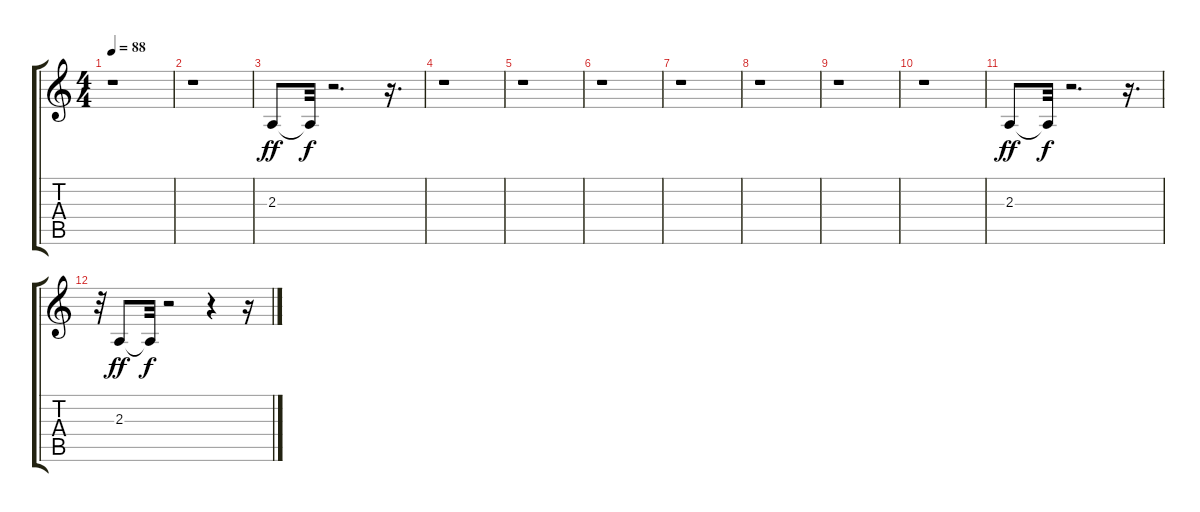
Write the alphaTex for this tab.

\track "" {instrument applause}
\staff {score tabs}
\tuning (E4 B3 G3 D3 A2 E2) {hide}
\ts (4 4)
\tempo 88
\clef g2
\ks c
r.1{dy ff} |
r.1 |
2.3.8 2.3{t}.32{dy f} r.2{d} r.16{d} |
r.1 |
r.1 |
r.1 |
r.1 |
r.1 |
r.1 |
r.1 |
2.3.8{dy ff} 2.3{t}.32{dy f} r.2{d} r.16{d} |
r.32 2.3.8{dy ff} 2.3{t}.32{dy f} r.2 r.4 r.16
